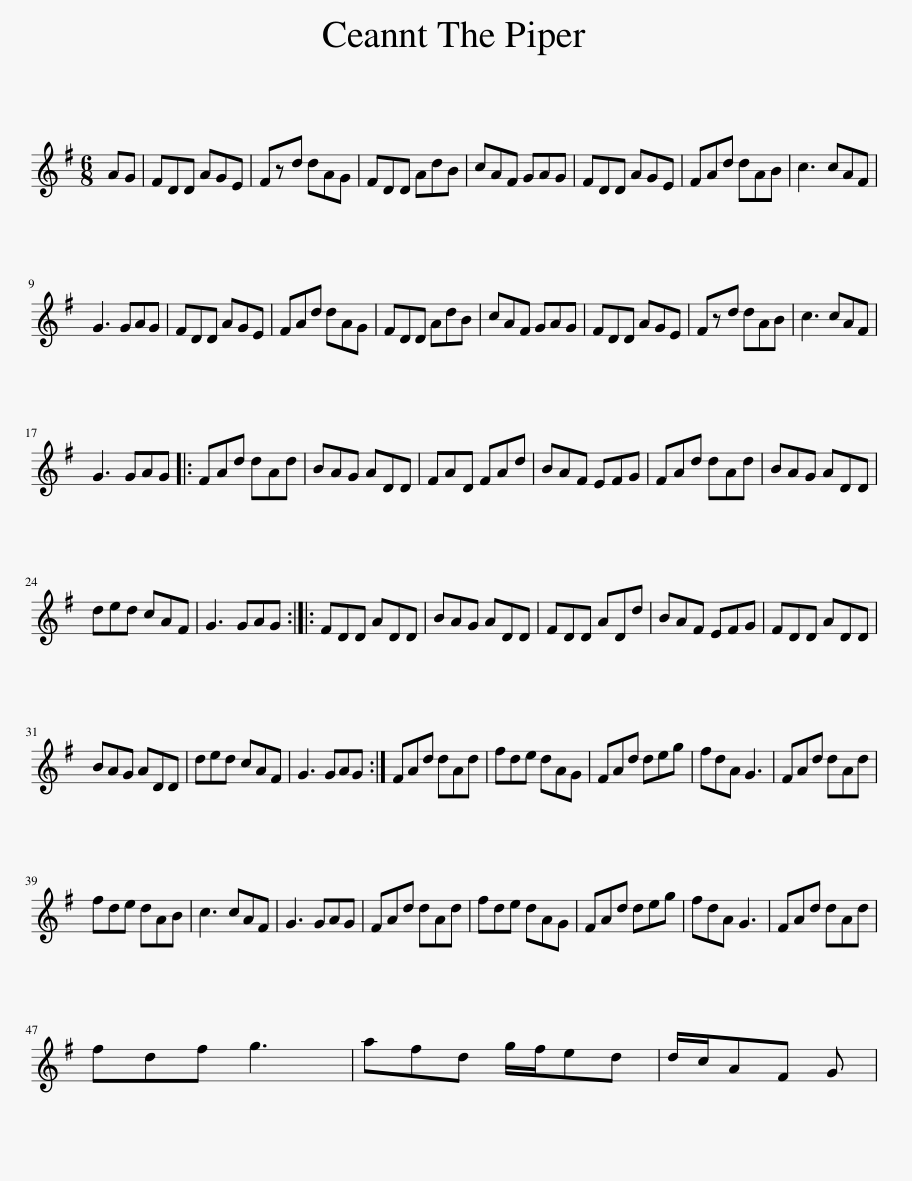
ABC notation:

X:1
L:1/8
M:6/8
I:linebreak $
K:G
V:1 treble
V:1
 AG | FDD AGE | Fzd dAG | FDD AdB | cAF GAG | %5
 FDD AGE | FAd dAB | c3 cAF |$ G3 GAG | FDD AGE | %10
 FAd dAG | FDD AdB | cAF GAG | FDD AGE | Fzd dAB | %15
 c3 cAF |$ G3 GAG |: FAd dAd | BAG ADD | FAD FAd | %20
 BAF EFG | FAd dAd | BAG ADD |$ ded cAF | G3 GAG :: %25
 FDD ADD | BAG ADD | FDD ADd | BAF EFG | FDD ADD |$ %30
 BAG ADD | ded cAF | G3 GAG :| FAd dAd | fde dAG | %35
 FAd deg | fdA G3 | FAd dAd |$ fde dAB | c3 cAF | %40
 G3 GAG | FAd dAd | fde dAG | FAd deg | fdA G3 | %45
 FAd dAd |$ fdf g3 | afd g/f/ed | d/c/AF G | %49
